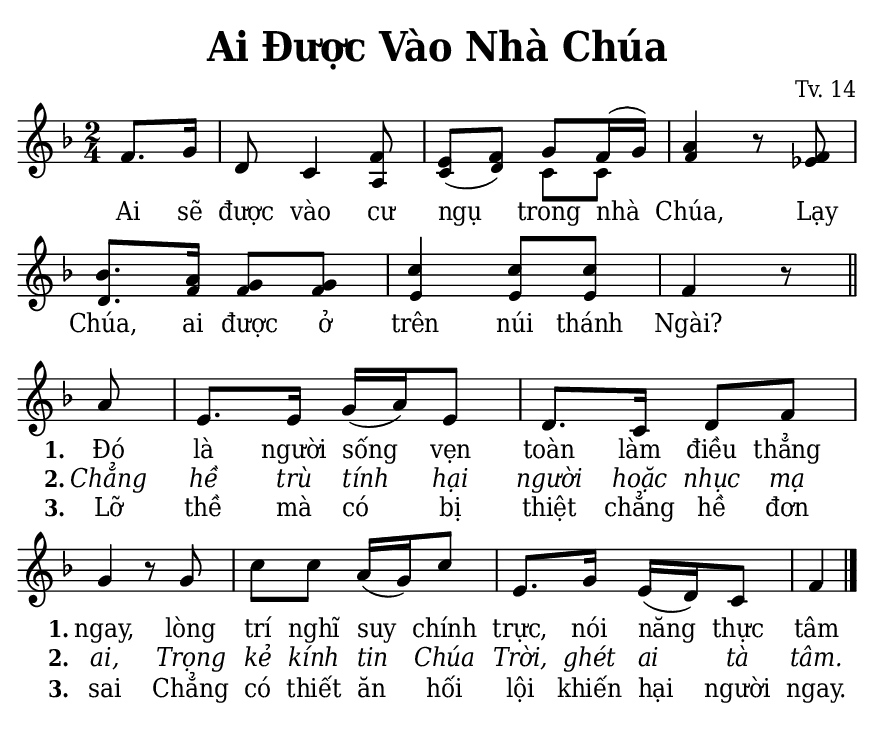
% Cài đặt chung\
\version "2.22.1"
\include "english.ly"

\header {
  title = \markup { \fontsize #1 "Ai Được Vào Nhà Chúa" }
  composer = "Tv. 14"
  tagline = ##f
}

% Nhạc phiên khúc
nhacPhienKhucSop = \relative c' {
  %<> \tweak extra-offset #'(-6.5 . -3.5) _\markup { \bold "ĐK:" }
  \partial 4 f8. g16 |
  d8 c4 f8 |
  e (f) g f16 (g) |
  a4 r8 f |
  bf8. a16 g8 g |
  c4 c8 c |
  f,4 r8 \bar "||" \break
  
  a8 |
  e8. e16 g (a) e8 |
  d8. c16 d8 f |
  g4 r8 g |
  c c a16 (g) c8 |
  e,8. g16 e (d) c8 |
  f4 \bar "|."
}

nhacPhienKhucAlto = \relative c' {
  f8. g16 |
  d8 c4 a8 |
  c (d) c [c] |
  f4 r8 ef |
  d8. f16 f8 f |
  e4 e8 e |
  f4 r8
}

% Lời phiên khúc
loiPhienKhucSop = \lyrics {
  %\set stanza = "ĐK:"
  Ai sẽ được vào cư ngụ trong nhà Chúa,
  Lạy Chúa, ai được ở trên núi thánh Ngài?
  <<
    {
      \set stanza = "1."
      Đó là người sống vẹn toàn làm điều thẳng ngay,
      lòng trí nghĩ suy chính trực,
      nói năng thực tâm
    }
    \new Lyrics {
	    \set associatedVoice = "beSop"
	    \set stanza = "2."
      \override Lyrics.LyricText.font-shape = #'italic
	    Chẳng hề trù tính hại người
	    hoặc nhục mạ ai,
	    Trọng kẻ kính tin Chúa Trời,
	    ghét ai tà tâm.
    }
    \new Lyrics {
	    \set associatedVoice = "beSop"
	    \set stanza = "3."
	    Lỡ thề mà có bị thiệt chẳng hề đơn sai
	    Chẳng có thiết ăn hối lội khiến hại người ngay.
    }
  >>
}

% Dàn trang
\paper {
  #(set-paper-size "a5")
  top-margin = 3\mm
  bottom-margin = 3\mm
  left-margin = 3\mm
  right-margin = 3\mm
  indent = #0
  #(define fonts
	 (make-pango-font-tree "Deja Vu Serif Condensed"
	 		       "Deja Vu Serif Condensed"
			       "Deja Vu Serif Condensed"
			       (/ 20 20)))
  print-page-number = ##f
}

TongNhip = {
  \key f \major \time 2/4
  \set Timing.beamExceptions = #'()
  \set Timing.baseMoment = #(ly:make-moment 1/4)
}

% mã nguồn cho những chức năng chưa hỗ trợ trong phiên bản lilypond hiện tại
% cung cấp bởi cộng đồng lilypond khi gửi email đến lilypond-user@gnu.org
% Đổi kích thước nốt cho bè phụ
notBePhu =
#(define-music-function (font-size music) (number? ly:music?)
   (for-some-music
     (lambda (m)
       (if (music-is-of-type? m 'rhythmic-event)
           (begin
             (set! (ly:music-property m 'tweaks)
                   (cons `(font-size . ,font-size)
                         (ly:music-property m 'tweaks)))
             #t)
           #f))
     music)
   music)

% in số phiên khúc trên mỗi dòng
#(define (add-grob-definition grob-name grob-entry)
    (set! all-grob-descriptions
          (cons ((@@ (lily) completize-grob-entry)
                 (cons grob-name grob-entry))
                all-grob-descriptions)))

#(add-grob-definition
   'StanzaNumberSpanner
   `((direction . ,LEFT)
     (font-series . bold)
     (padding . 0.5)
     (side-axis . ,X)
     (stencil . ,ly:text-interface::print)
     (X-offset . ,ly:side-position-interface::x-aligned-side)
     (Y-extent . ,grob::always-Y-extent-from-stencil)
     (meta . ((class . Spanner)
              (interfaces . (font-interface
                             side-position-interface
                             stanza-number-interface
                             text-interface))))))

\layout {
   \context {
     \Global
     \grobdescriptions #all-grob-descriptions
   }
   \context {
     \Score
     \remove Stanza_number_align_engraver
     \consists
       #(lambda (context)
          (let ((texts '())
                (syllables '()))
            (make-engraver
             (acknowledgers
              ((stanza-number-interface engraver grob source-engraver)
                 (set! texts (cons grob texts)))
              ((lyric-syllable-interface engraver grob source-engraver)
                 (set! syllables (cons grob syllables))))
             ((stop-translation-timestep engraver)
                (for-each
                 (lambda (text)
                   (for-each
                    (lambda (syllable)
                      (ly:pointer-group-interface::add-grob text
'side-support-elements syllable))
                    syllables))
                 texts)
                (set! syllables '())))))
   }
   \context {
     \Lyrics
     \remove Stanza_number_engraver
     \consists
       #(lambda (context)
          (let ((text #f)
                (last-stanza #f))
            (make-engraver
             ((process-music engraver)
                (let ((stanza (ly:context-property context 'stanza #f)))
                  (if (and stanza (not (equal? stanza last-stanza)))
                      (let ((column (ly:context-property context
'currentCommandColumn)))
                        (set! last-stanza stanza)
                        (if text
                            (ly:spanner-set-bound! text RIGHT column))

                        (set! text (ly:engraver-make-grob engraver
'StanzaNumberSpanner '()))
                        (ly:grob-set-property! text 'text stanza)
                        (ly:spanner-set-bound! text LEFT column)))))
             ((finalize engraver)
                (if text
                    (let ((column (ly:context-property context
'currentCommandColumn)))
                      (ly:spanner-set-bound! text RIGHT column)))))))
     \override StanzaNumberSpanner.horizon-padding = 10000
   }
}
% kết thúc mã nguồn

\score {
  \new ChoirStaff <<
    \new Staff \with {
        \consists "Merge_rests_engraver"
        printPartCombineTexts = ##f
      }
      <<
      \new Voice \TongNhip \partCombine 
        \nhacPhienKhucSop
        \notBePhu -1 { \nhacPhienKhucAlto }
      \new NullVoice = beSop \nhacPhienKhucSop
      \new Lyrics \lyricsto beSop \loiPhienKhucSop
      >>
  >>
  \layout {
    \override Lyrics.LyricSpace.minimum-distance = #1.5
    \override Score.BarNumber.break-visibility = ##(#f #f #f)
    \override Score.SpacingSpanner.uniform-stretching = ##t
  } 
}
